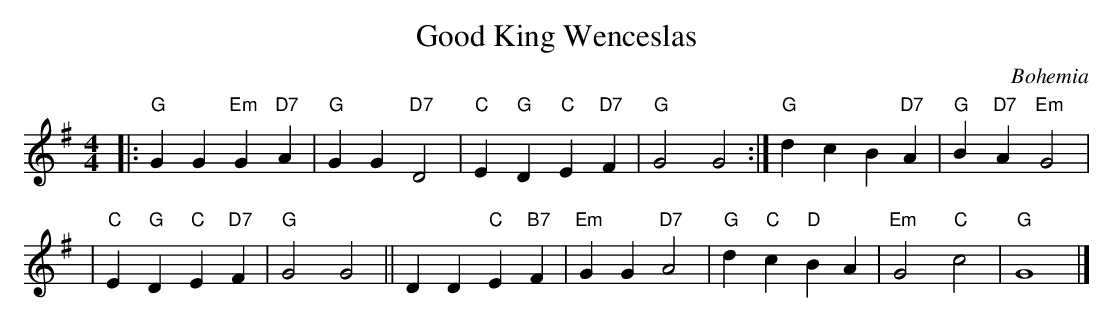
X:1
T: Good King Wenceslas
O: Bohemia
M: 4/4
L: 1/4
K: G
|: "G"G    G "Em"G "D7"A |  "G"G     G "D7"D2  \
|  "C"E "G"D  "C"E "D7"F |  "G"G2          G2 :| \
   "G"d    c     B "D7"A |  "G"B "D7"A "Em"G2 |
|  "C"E "G"D  "C"E "D7"F |  "G"G2          G2 \
||    D    D  "C"E "B7"F | "Em"G     G "D7"A2 \
|  "G"d "C"c  "D"B     A | "Em"G2       "C"c2 | "G"G4 |]
